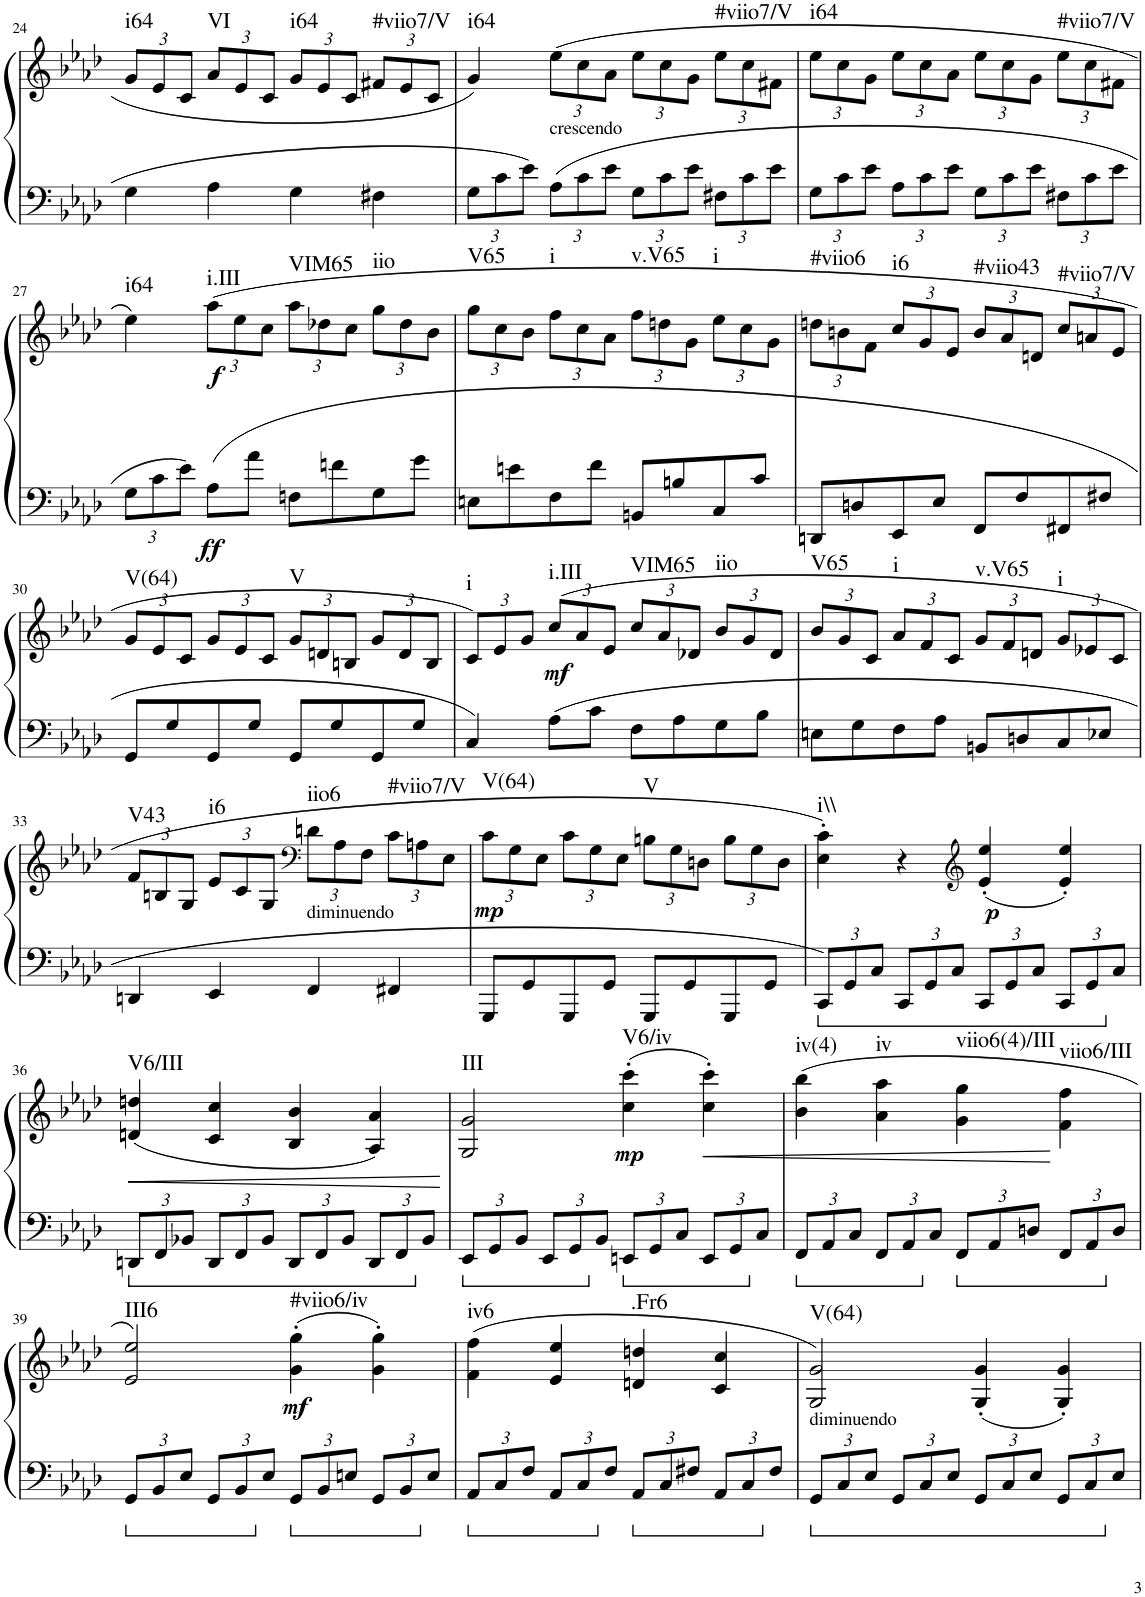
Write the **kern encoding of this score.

**kern	**kern	**dynam	**harte
*part1	*part1	*part1	*part1
*staff2	*staff1	*staff1/2	*
*I"Piano	*	*	*
*I'Pno.	*	*	*
!!LO:PB:g=z
*clefF4	*clefG2	*	*
*k[b-e-a-d-]	*k[b-e-a-d-]	*	*
*A-:	*A-:	*	*
*M2/2	*M2/2	*	*
*met(c|)	*met(c|)	*	*
*	*Xbrackettup	*	*
=24	=24	=24	=24
!	!	!	!LO:H:kt=i64
4G\	12g/L	.	N
.	12e-/	.	.
.	12c/J	.	.
!	!	!	!LO:H:kt=VI
4A-\	12a-/L	.	N
.	12e-/	.	.
.	12c/J	.	.
!	!	!	!LO:H:kt=i64
4G\	12g/L	.	N
.	12e-/	.	.
.	12c/J	.	.
!	!	!	!LO:H:kt=#viio7/V
4F#X\	12f#X/L	.	N
.	12e-/	.	.
.	12c/J	.	.
=25	=25	=25	=25
*Xbrackettup	*	*	*
!	!	!	!LO:H:kt=i64
12G\L	4g/	.	N
12c\	.	.	.
12e-\J	.	.	.
!	!LO:TX:b:t=crescendo	!	!
12A-\L	(12ee-\L	.	.
12c\	12cc\	.	.
12e-\J	12a-\J	.	.
12G\L	12ee-\L	.	.
12c\	12cc\	.	.
12e-\J	12g\J	.	.
!	!	!	!LO:H:kt=#viio7/V
12F#X\L	12ee-\L	.	N
12c\	12cc\	.	.
12e-\J	12f#X\J	.	.
=26	=26	=26	=26
!	!	!	!LO:H:kt=i64
12G\L	12ee-\L	.	N
12c\	12cc\	.	.
12e-\J	12g\J	.	.
12A-\L	12ee-\L	.	.
12c\	12cc\	.	.
12e-\J	12a-\J	.	.
12G\L	12ee-\L	.	.
12c\	12cc\	.	.
12e-\J	12g\J	.	.
!	!	!	!LO:H:kt=#viio7/V
12F#X\L	12ee-\L	.	N
12c\	12cc\	.	.
12e-\J	12f#X\J	.	.
!!LO:LB:g=z
=27	=27	=27	=27
!	!	!	!LO:H:kt=i64
12G\L	4ee-\)	.	N
12c\	.	.	.
12e-\J	.	.	.
!	!	!LO:DY:b=2	!
!	!	!LO:DY:n=1:b	!LO:H:kt=i.III
8A-\L	(12aa-\L	ff f	N
.	12ee-\	.	.
8a-\J	.	.	.
.	12cc\J	.	.
!	!	!	!LO:H:kt=VIM65
8Fn\L	12aa-\L	.	N
.	12dd-X\	.	.
8fn\	.	.	.
.	12cc\J	.	.
!	!	!	!LO:H:kt=iio
8G\	12gg\L	.	N
.	12dd-\	.	.
8g\J	.	.	.
.	12b-\J	.	.
=28	=28	=28	=28
!	!	!	!LO:H:kt=V65
8En\L	12gg\L	.	N
.	12cc\	.	.
8en\	.	.	.
.	12b-\J	.	.
!	!	!	!LO:H:kt=i
8F\	12ff\L	.	N
.	12cc\	.	.
8f\J	.	.	.
.	12a-\J	.	.
!	!	!	!LO:H:kt=v.V65
8BBn/L	12ff\L	.	N
.	12ddn\	.	.
8Bn/	.	.	.
.	12g\J	.	.
!	!	!	!LO:H:kt=i
8C/	12ee-\L	.	N
.	12cc\	.	.
8c/J	.	.	.
.	12g\J	.	.
=29	=29	=29	=29
!	!	!	!LO:H:kt=#viio6
8DDn/L	12ddn\L	.	N
.	12bn\	.	.
8Dn/	.	.	.
.	12f\J	.	.
!	!	!	!LO:H:kt=i6
8EE-/	12cc/L	.	N
.	12g/	.	.
8E-/J	.	.	.
.	12e-/J	.	.
!	!	!	!LO:H:kt=#viio43
8FF/L	12b/L	.	N
.	12a-/	.	.
8F/	.	.	.
.	12dn/J	.	.
!	!	!	!LO:H:kt=#viio7/V
8FF#X/	12cc/L	.	N
.	12an/	.	.
8F#X/J	.	.	.
.	12e-/J	.	.
!!LO:LB:g=z
=30	=30	=30	=30
!	!	!	!LO:H:kt=V(64)
8GG/L	12g/L	.	N
.	12e-/	.	.
8G/	.	.	.
.	12c/J	.	.
8GG/	12g/L	.	.
.	12e-/	.	.
8G/J	.	.	.
.	12c/J	.	.
!	!	!	!LO:H:kt=V
8GG/L	12g/L	.	N
.	12dn/	.	.
8G/	.	.	.
.	12Bn/J	.	.
8GG/	12g/L	.	.
.	12d/	.	.
8G/J	.	.	.
.	12B/J	.	.
=31	=31	=31	=31
!	!	!	!LO:H:kt=i
4C/	12c/L)	.	N
.	12e-/	.	.
.	12g/J	.	.
!	!	!LO:DY:b	!LO:H:kt=i.III
8A-\L	(12cc/L	mf	N
.	12a-/	.	.
8c\J	.	.	.
.	12e-/J	.	.
!	!	!	!LO:H:kt=VIM65
8F\L	12cc/L	.	N
.	12a-/	.	.
8A-\	.	.	.
.	12d-X/J	.	.
!	!	!	!LO:H:kt=iio
8G\	12b-/L	.	N
.	12g/	.	.
8B-\J	.	.	.
.	12d-/J	.	.
=32	=32	=32	=32
!	!	!	!LO:H:kt=V65
8En\L	12b-/L	.	N
.	12g/	.	.
8G\	.	.	.
.	12c/J	.	.
!	!	!	!LO:H:kt=i
8F\	12a-/L	.	N
.	12f/	.	.
8A-\J	.	.	.
.	12c/J	.	.
!	!	!	!LO:H:kt=v.V65
8BBn/L	12g/L	.	N
.	12f/	.	.
8Dn/	.	.	.
.	12dn/J	.	.
!	!	!	!LO:H:kt=i
8C/	12g/L	.	N
.	12e-X/	.	.
8E-X/J	.	.	.
.	12c/J	.	.
!!LO:LB:g=z
=33	=33	=33	=33
!	!	!	!LO:H:kt=V43
4DDn/	12f/L	.	N
.	12Bn/	.	.
.	12G/J	.	.
!	!	!	!LO:H:kt=i6
4EE-/	12e-/L	.	N
.	12c/	.	.
.	12G/J	.	.
*	*clefF4	*	*
!	!LO:TX:b:t=diminuendo	!	!LO:H:kt=iio6
4FF/	12dn\L	.	N
.	12A-\	.	.
.	12F\J	.	.
!	!	!	!LO:H:kt=#viio7/V
4FF#X/	12c\L	.	N
.	12An\	.	.
.	12E-\J	.	.
=34	=34	=34	=34
!	!	!LO:DY:b	!LO:H:kt=V(64)
8GGG/L	12c\L	mp	N
.	12G\	.	.
8GG/	.	.	.
.	12E-\J	.	.
8GGG/	12c\L	.	.
.	12G\	.	.
8GG/J	.	.	.
.	12E-\J	.	.
!	!	!	!LO:H:kt=V
8GGG/L	12Bn\L	.	N
.	12G\	.	.
8GG/	.	.	.
.	12Dn\J	.	.
8GGG/	12B\L	.	.
.	12G\	.	.
8GG/J	.	.	.
.	12D\J	.	.
=35	=35	=35	=35
!	!	!	!LO:H:kt=i\\
12CC/L	4E-\' 4c\')	.	N
12GG/	.	.	.
12C/J	.	.	.
12CC/L	4r	.	.
12GG/	.	.	.
12C/J	.	.	.
*	*clefG2	*	*
!	!	!LO:DY:b	!
12CC/L	(4e-/' 4ee-/'	p	.
12GG/	.	.	.
12C/J	.	.	.
12CC/L	4e-/' 4ee-/')	.	.
12GG/	.	.	.
12C/J	.	.	.
!!LO:LB:g=z
=36	=36	=36	=36
!	!	!LO:HP:b	!LO:H:kt=V6/III
12DDn/L	(4dn/ 4ddn/	<	N
12FF/	.	.	.
12BB-X/J	.	.	.
12DD/L	4c/ 4cc/	.	.
12FF/	.	.	.
12BB-/J	.	.	.
12DD/L	4B-/ 4b-/	.	.
12FF/	.	.	.
12BB-/J	.	.	.
12DD/L	4A-/ 4a-/)	.	.
12FF/	.	.	.
12BB-/J	.	.	.
.	.	[	.
=37	=37	=37	=37
!	!	!	!LO:H:kt=III
12EE-/L	2G/ 2g/	.	N
12GG/	.	.	.
12BB-/J	.	.	.
12EE-/L	.	.	.
12GG/	.	.	.
12BB-/J	.	.	.
!	!	!LO:DY:b	!LO:H:kt=V6/iv
12EEn/L	(4cc\' 4ccc\'	mp	N
12GG/	.	.	.
12C/J	.	.	.
!	!	!LO:HP:b	!
12EE/L	4cc\' 4ccc\')	<	.
12GG/	.	.	.
12C/J	.	.	.
=38	=38	=38	=38
!	!	!	!LO:H:kt=iv(4)
12FF/L	(4b-\ 4bb-\	.	N
12AA-/	.	.	.
12C/J	.	.	.
!	!	!	!LO:H:kt=iv
12FF/L	4a-\ 4aa-\	.	N
12AA-/	.	.	.
12C/J	.	.	.
!	!	!	!LO:H:kt=viio6(4)/III
12FF/L	4g\ 4gg\	.	N
12AA-/	.	.	.
12Dn/J	.	.	.
!	!	!	!LO:H:kt=viio6/III
12FF/L	4f\ 4ff\	[	N
12AA-/	.	.	.
12D/J	.	.	.
!!LO:LB:g=z
=39	=39	=39	=39
!	!	!	!LO:H:kt=III6
12GG/L	2e-/ 2ee-/)	.	N
12BB-/	.	.	.
12E-/J	.	.	.
12GG/L	.	.	.
12BB-/	.	.	.
12E-/J	.	.	.
!	!	!LO:DY:b	!LO:H:kt=#viio6/iv
12GG/L	(4g\' 4gg\'	mf	N
12BB-/	.	.	.
12En/J	.	.	.
12GG/L	4g\' 4gg\')	.	.
12BB-/	.	.	.
12E/J	.	.	.
=40	=40	=40	=40
!	!	!	!LO:H:kt=iv6
12AA-/L	(4f\ 4ff\	.	N
12C/	.	.	.
12F/J	.	.	.
12AA-/L	4e-/ 4ee-/	.	.
12C/	.	.	.
12F/J	.	.	.
!	!	!	!LO:H:kt=.Fr6
12AA-/L	4dn/ 4ddn/	.	N
12C/	.	.	.
12F#X/J	.	.	.
12AA-/L	4c/ 4cc/	.	.
12C/	.	.	.
12F#/J	.	.	.
=41	=41	=41	=41
!	!LO:TX:b:t=diminuendo	!	!LO:H:kt=V(64)
12GG/L	2G/ 2g/)	.	N
12C/	.	.	.
12E-/J	.	.	.
12GG/L	.	.	.
12C/	.	.	.
12E-/J	.	.	.
12GG/L	(4G/' 4g/'	.	.
12C/	.	.	.
12E-/J	.	.	.
12GG/L	4G/' 4g/')	.	.
12C/	.	.	.
12E-/J	.	.	.
=	=	=	=
*-	*-	*-	*-
